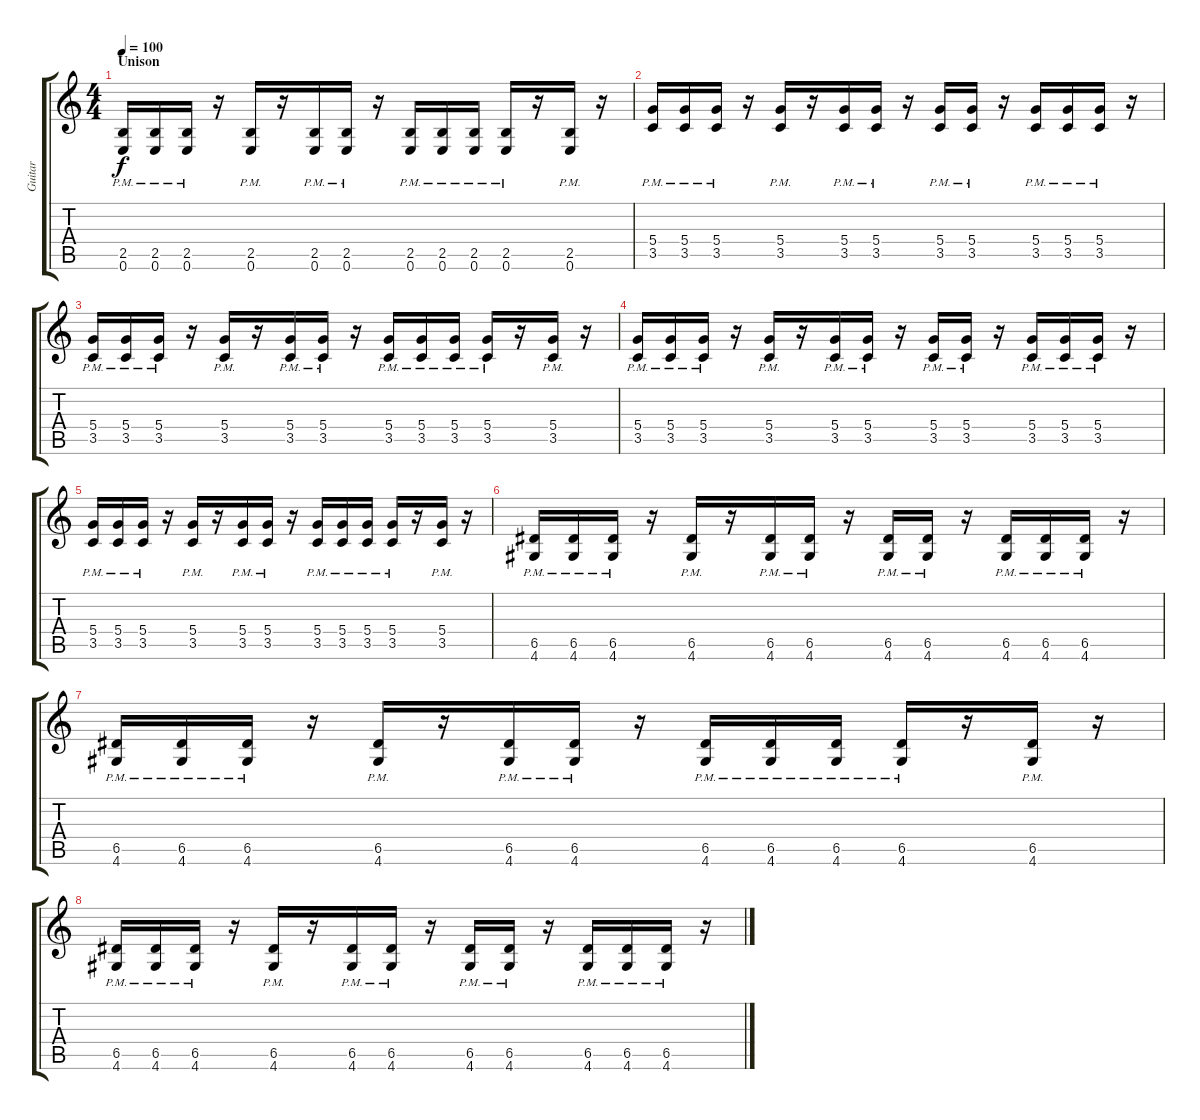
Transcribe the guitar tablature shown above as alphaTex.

\track ("Guitar" "Guitar") {instrument electricguitarmuted}
\staff {score tabs}
\tuning (E4 B3 G3 D3 A2 E2) {hide}
\ts (4 4)
\section ("" "Unison")
\tempo 100
\clef g2
\ks c
(2.5{pm} 0.6{pm}).16{dy f} (2.5{pm} 0.6{pm}).16 (2.5{pm} 0.6{pm}).16 r.16 (2.5{pm} 0.6{pm}).16 r.16 (2.5{pm} 0.6{pm}).16 (2.5{pm} 0.6{pm}).16 r.16 (2.5{pm} 0.6{pm}).16 (2.5{pm} 0.6{pm}).16 (2.5{pm} 0.6{pm}).16 (2.5{pm} 0.6{pm}).16 r.16 (2.5{pm} 0.6{pm}).16 r.16 |
(5.4{pm} 3.5{pm}).16 (5.4{pm} 3.5{pm}).16 (5.4{pm} 3.5{pm}).16 r.16 (5.4{pm} 3.5{pm}).16 r.16 (5.4{pm} 3.5{pm}).16 (5.4{pm} 3.5{pm}).16 r.16 (5.4{pm} 3.5{pm}).16 (5.4{pm} 3.5{pm}).16 r.16 (5.4{pm} 3.5{pm}).16 (5.4{pm} 3.5{pm}).16 (5.4{pm} 3.5).16 r.16 |
(5.4{pm} 3.5{pm}).16 (5.4{pm} 3.5{pm}).16 (5.4{pm} 3.5{pm}).16 r.16 (5.4{pm} 3.5{pm}).16 r.16 (5.4{pm} 3.5{pm}).16 (5.4{pm} 3.5{pm}).16 r.16 (5.4{pm} 3.5{pm}).16 (5.4{pm} 3.5{pm}).16 (5.4{pm} 3.5{pm}).16 (5.4{pm} 3.5{pm}).16 r.16 (5.4{pm} 3.5{pm}).16 r.16 |
(5.4{pm} 3.5{pm}).16 (5.4{pm} 3.5{pm}).16 (5.4{pm} 3.5{pm}).16 r.16 (5.4{pm} 3.5{pm}).16 r.16 (5.4{pm} 3.5{pm}).16 (5.4{pm} 3.5{pm}).16 r.16 (5.4{pm} 3.5{pm}).16 (5.4{pm} 3.5{pm}).16 r.16 (5.4{pm} 3.5{pm}).16 (5.4{pm} 3.5{pm}).16 (5.4{pm} 3.5).16 r.16 |
(5.4{pm} 3.5{pm}).16 (5.4{pm} 3.5{pm}).16 (5.4{pm} 3.5{pm}).16 r.16 (5.4{pm} 3.5{pm}).16 r.16 (5.4{pm} 3.5{pm}).16 (5.4{pm} 3.5{pm}).16 r.16 (5.4{pm} 3.5{pm}).16 (5.4{pm} 3.5{pm}).16 (5.4{pm} 3.5{pm}).16 (5.4{pm} 3.5{pm}).16 r.16 (5.4{pm} 3.5{pm}).16 r.16 |
(6.5{pm} 4.6{pm}).16 (6.5{pm} 4.6{pm}).16 (6.5{pm} 4.6).16 r.16 (6.5{pm} 4.6{pm}).16 r.16 (6.5{pm} 4.6{pm}).16 (6.5{pm} 4.6{pm}).16 r.16 (6.5{pm} 4.6{pm}).16 (6.5{pm} 4.6{pm}).16 r.16 (6.5{pm} 4.6{pm}).16 (6.5{pm} 4.6{pm}).16 (6.5{pm} 4.6{pm}).16 r.16 |
(6.5{pm} 4.6{pm}).16 (6.5{pm} 4.6{pm}).16 (6.5{pm} 4.6{pm}).16 r.16 (6.5{pm} 4.6{pm}).16 r.16 (6.5{pm} 4.6{pm}).16 (6.5{pm} 4.6{pm}).16 r.16 (6.5{pm} 4.6{pm}).16 (6.5{pm} 4.6{pm}).16 (6.5{pm} 4.6{pm}).16 (6.5{pm} 4.6{pm}).16 r.16 (6.5{pm} 4.6{pm}).16 r.16 |
(6.5{pm} 4.6{pm}).16 (6.5{pm} 4.6{pm}).16 (6.5{pm} 4.6).16 r.16 (6.5{pm} 4.6{pm}).16 r.16 (6.5{pm} 4.6{pm}).16 (6.5{pm} 4.6{pm}).16 r.16 (6.5{pm} 4.6{pm}).16 (6.5{pm} 4.6{pm}).16 r.16 (6.5{pm} 4.6{pm}).16 (6.5{pm} 4.6{pm}).16 (6.5{pm} 4.6{pm}).16 r.16
